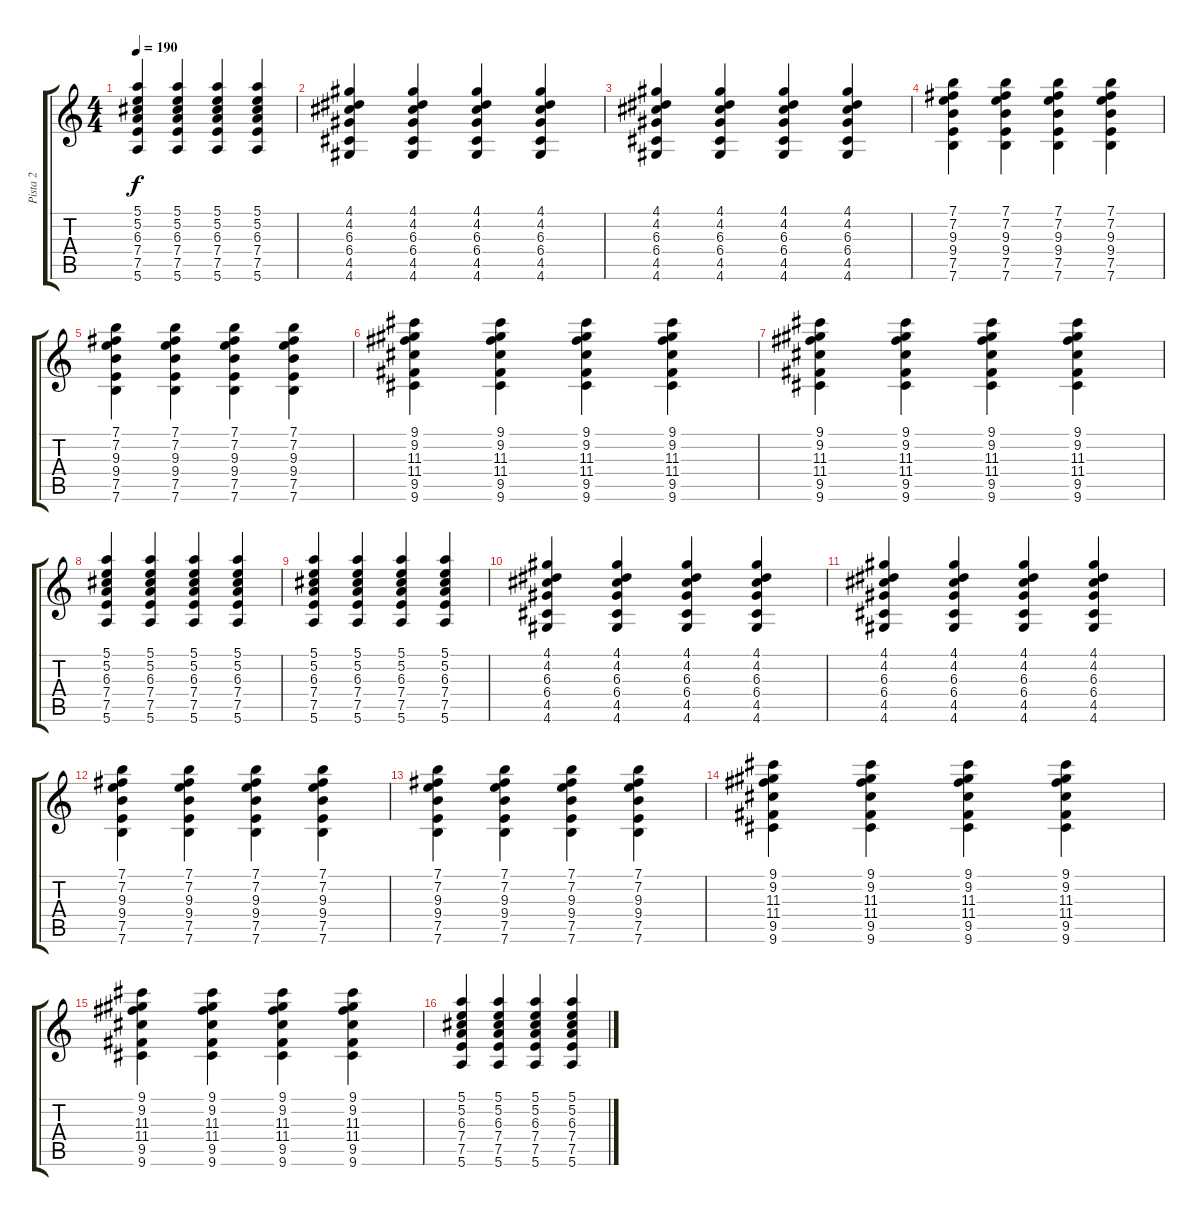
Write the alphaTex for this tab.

\track ("Pista 2" "Pista 2") {instrument overdrivenguitar}
\staff {score tabs}
\tuning (E4 B3 G3 D3 A2 E2) {hide}
\ts (4 4)
\tempo 190
\clef g2
\ks c
(5.1 5.2 6.3 7.4 7.5 5.6).4{dy f} (5.1 5.2 6.3 7.4 7.5 5.6).4 (5.1 5.2 6.3 7.4 7.5 5.6).4 (5.1 5.2 6.3 7.4 7.5 5.6).4 |
(4.1 4.2 6.3 6.4 4.5 4.6).4 (4.1 4.2 6.3 6.4 4.5 4.6).4 (4.1 4.2 6.3 6.4 4.5 4.6).4 (4.1 4.2 6.3 6.4 4.5 4.6).4 |
(4.1 4.2 6.3 6.4 4.5 4.6).4 (4.1 4.2 6.3 6.4 4.5 4.6).4 (4.1 4.2 6.3 6.4 4.5 4.6).4 (4.1 4.2 6.3 6.4 4.5 4.6).4 |
(7.1 7.2 9.3 9.4 7.5 7.6).4 (7.1 7.2 9.3 9.4 7.5 7.6).4 (7.1 7.2 9.3 9.4 7.5 7.6).4 (7.1 7.2 9.3 9.4 7.5 7.6).4 |
(7.1 7.2 9.3 9.4 7.5 7.6).4 (7.1 7.2 9.3 9.4 7.5 7.6).4 (7.1 7.2 9.3 9.4 7.5 7.6).4 (7.1 7.2 9.3 9.4 7.5 7.6).4 |
(9.1 9.2 11.3 11.4 9.5 9.6).4 (9.1 9.2 11.3 11.4 9.5 9.6).4 (9.1 9.2 11.3 11.4 9.5 9.6).4 (9.1 9.2 11.3 11.4 9.5 9.6).4 |
(9.1 9.2 11.3 11.4 9.5 9.6).4 (9.1 9.2 11.3 11.4 9.5 9.6).4 (9.1 9.2 11.3 11.4 9.5 9.6).4 (9.1 9.2 11.3 11.4 9.5 9.6).4 |
(5.1 5.2 6.3 7.4 7.5 5.6).4 (5.1 5.2 6.3 7.4 7.5 5.6).4 (5.1 5.2 6.3 7.4 7.5 5.6).4 (5.1 5.2 6.3 7.4 7.5 5.6).4 |
(5.1 5.2 6.3 7.4 7.5 5.6).4 (5.1 5.2 6.3 7.4 7.5 5.6).4 (5.1 5.2 6.3 7.4 7.5 5.6).4 (5.1 5.2 6.3 7.4 7.5 5.6).4 |
(4.1 4.2 6.3 6.4 4.5 4.6).4 (4.1 4.2 6.3 6.4 4.5 4.6).4 (4.1 4.2 6.3 6.4 4.5 4.6).4 (4.1 4.2 6.3 6.4 4.5 4.6).4 |
(4.1 4.2 6.3 6.4 4.5 4.6).4 (4.1 4.2 6.3 6.4 4.5 4.6).4 (4.1 4.2 6.3 6.4 4.5 4.6).4 (4.1 4.2 6.3 6.4 4.5 4.6).4 |
(7.1 7.2 9.3 9.4 7.5 7.6).4 (7.1 7.2 9.3 9.4 7.5 7.6).4 (7.1 7.2 9.3 9.4 7.5 7.6).4 (7.1 7.2 9.3 9.4 7.5 7.6).4 |
(7.1 7.2 9.3 9.4 7.5 7.6).4 (7.1 7.2 9.3 9.4 7.5 7.6).4 (7.1 7.2 9.3 9.4 7.5 7.6).4 (7.1 7.2 9.3 9.4 7.5 7.6).4 |
(9.1 9.2 11.3 11.4 9.5 9.6).4 (9.1 9.2 11.3 11.4 9.5 9.6).4 (9.1 9.2 11.3 11.4 9.5 9.6).4 (9.1 9.2 11.3 11.4 9.5 9.6).4 |
(9.1 9.2 11.3 11.4 9.5 9.6).4 (9.1 9.2 11.3 11.4 9.5 9.6).4 (9.1 9.2 11.3 11.4 9.5 9.6).4 (9.1 9.2 11.3 11.4 9.5 9.6).4 |
(5.1 5.2 6.3 7.4 7.5 5.6).4 (5.1 5.2 6.3 7.4 7.5 5.6).4 (5.1 5.2 6.3 7.4 7.5 5.6).4 (5.1 5.2 6.3 7.4 7.5 5.6).4
